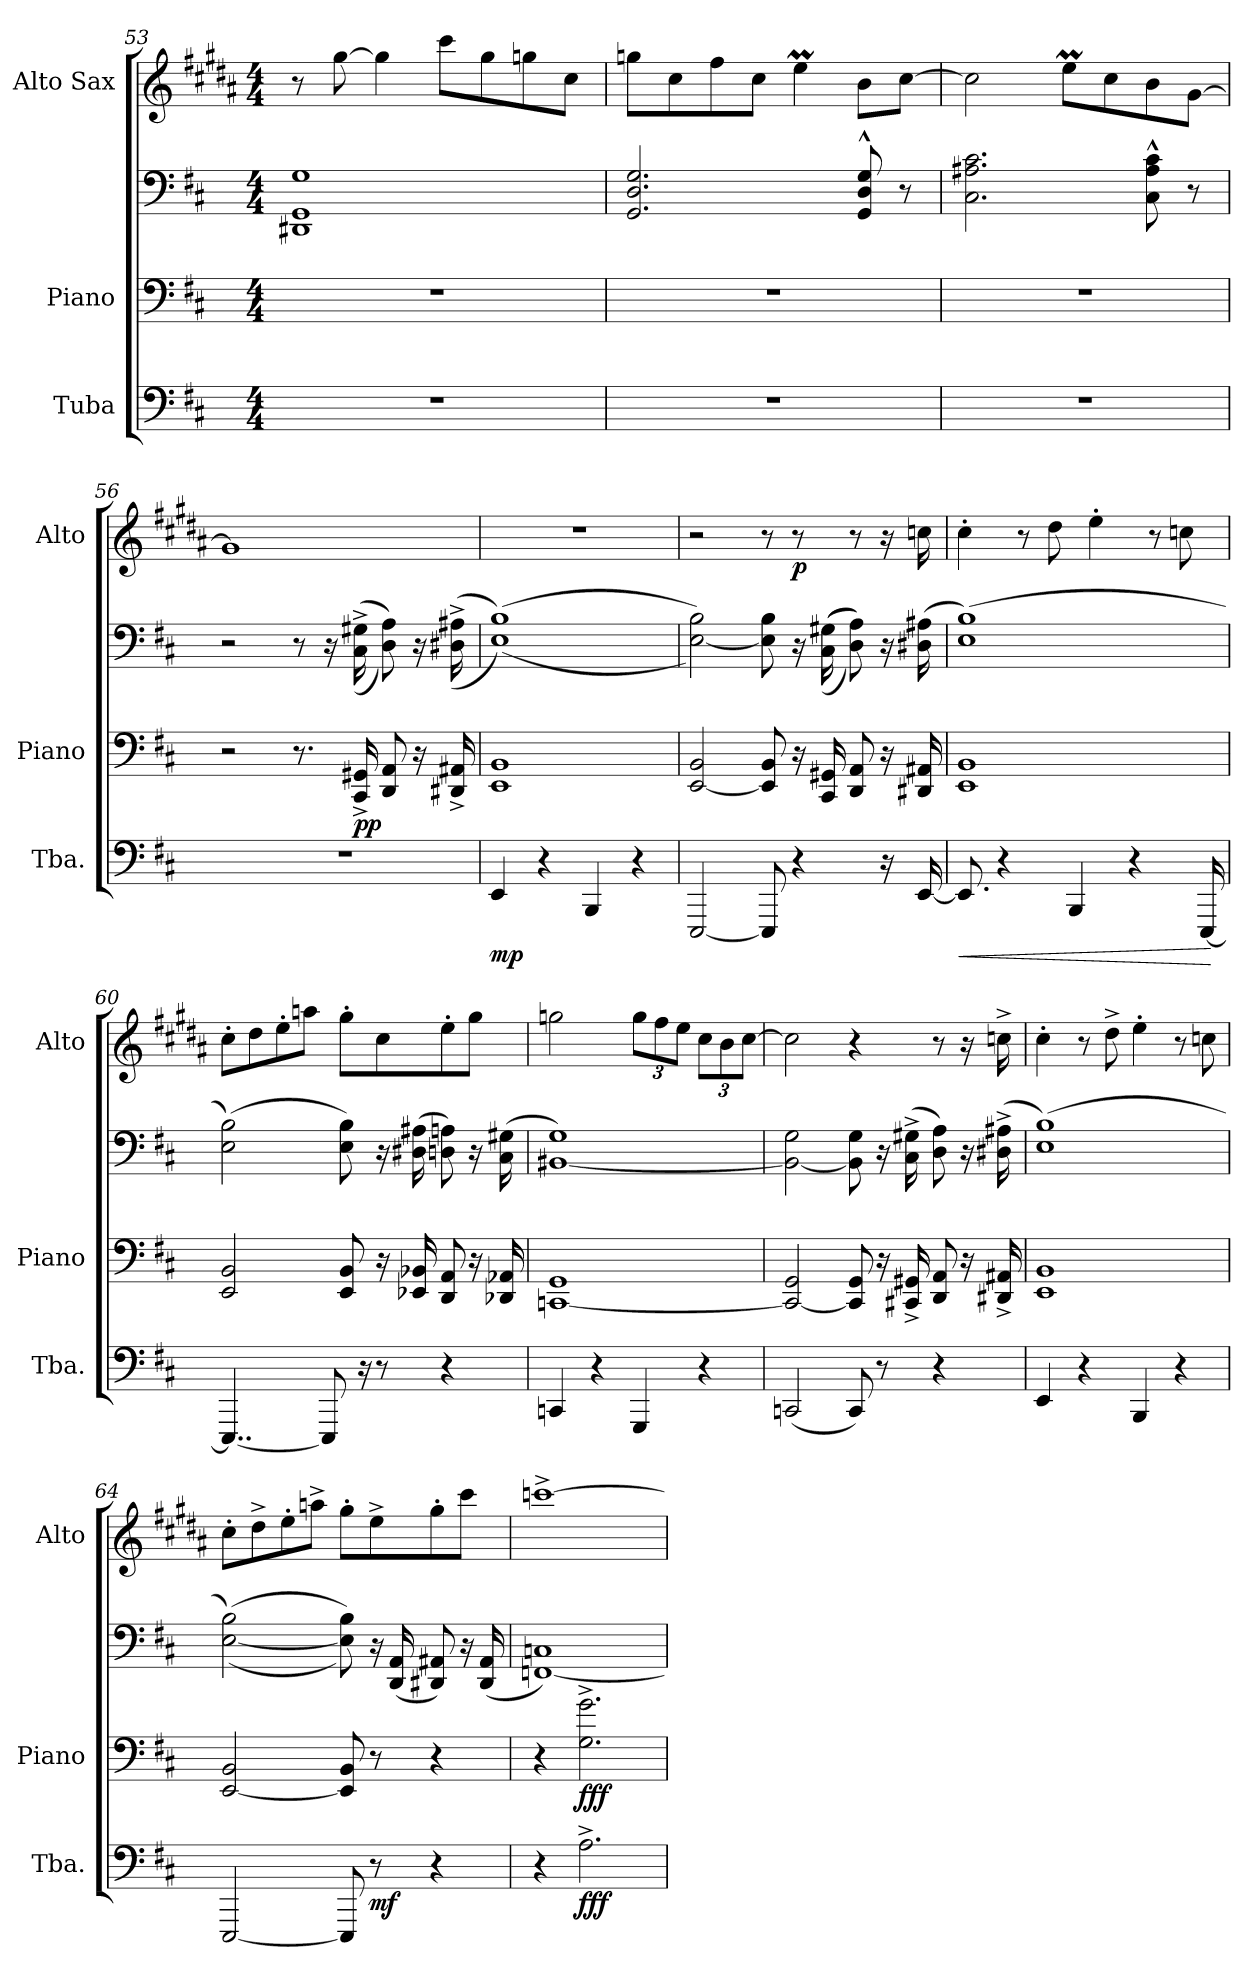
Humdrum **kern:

**kern	**dynam	**kern	**kern	**dynam	**kern	**dynam
*part3	*part3	*part2	*part2	*part2	*part1	*part1
*staff4	*staff4	*staff3	*staff2	*staff2/3	*staff1	*staff1
*I"Tuba	*	*I"Piano	*	*	*I"Alto Sax	*
*I'Tba.	*	*I'Piano	*	*	*I'Alto	*
*clefF4	*	*clefF4	*clefF4	*	*clefG2	*
*	*	*	*	*	*ITrd5c9	*
*k[f#c#]	*	*k[f#c#]	*k[f#c#]	*	*k[f#c#]	*
*M4/4	*	*M4/4	*M4/4	*	*M4/4	*
=53	=53	=53	=53	=53	=53	=53
1r	.	1r	1DD#X 1GG 1G	.	8r	.
.	.	.	.	.	[8b\	.
.	.	.	.	.	4b\]	.
.	.	.	.	.	8ee\L	.
.	.	.	.	.	8b\	.
.	.	.	.	.	8b-X\	.
.	.	.	.	.	8e\J	.
!!LO:LB:g=z
=54	=54	=54	=54	=54	=54	=54
1r	.	1r	2.GG/ 2.D/ 2.G/	.	8b-X\L	.
.	.	.	.	.	8e\	.
.	.	.	.	.	8a\	.
.	.	.	.	.	8e\J	.
.	.	.	.	.	4gM\	.
.	.	.	8GG/^^ 8D/^^ 8G/^^	.	8d\L	.
.	.	.	8r	.	[8e\J	.
=55	=55	=55	=55	=55	=55	=55
1r	.	1r	2.C#\ 2.A#X\ 2.c#\	.	2e\]	.
.	.	.	.	.	8gM\L	.
.	.	.	.	.	8e\	.
.	.	.	8C#\^^ 8A#\^^ 8c#\^^	.	8d\	.
.	.	.	8r	.	[8B\J	.
=56	=56	=56	=56	=56	=56	=56
1r	.	2r	2r	.	1B]	.
.	.	8.r	8r	.	.	.
.	.	.	16r	.	.	.
!	!	!	!	!LO:DY:b=2	!	!
!	!	!	!	!LO:DY:n=1:b	!	!
.	.	16CC#/^ 16GG#X/^	((16C#\^ 16G#X\^	p p	.	.
.	.	8DD/ 8AA/	8D\ 8A\))	.	.	.
.	.	16r	16r	.	.	.
.	.	16DD#X/^ 16AA#X/^	((16D#X\^ 16A#X\^	.	.	.
=57	=57	=57	=57	=57	=57	=57
!	!LO:DY:b	!	!	!	!	!
4EE/	mp	1EE 1BB	((1E 1B))	.	1r	.
4r	.	.	.	.	.	.
4BBB/	.	.	.	.	.	.
4r	.	.	.	.	.	.
!!LO:LB:g=z
=58	=58	=58	=58	=58	=58	=58
[2EEE/	.	[2EE/ 2BB/	[2E\ 2B\))	.	2r	.
8EEE/]	.	8EE/] 8BB/	8E\] 8B\	.	8r	.
!	!	!	!	!	!	!LO:DY:b
4r	.	16r	16r	.	8r	p
.	.	16CC#/ 16GG#X/	(((16C#\ 16G#X\	.	.	.
.	.	8DD/ 8AA/	8D\ 8A\)))	.	8r	.
16r	.	16r	16r	.	16r	.
[16EE/	.	16DD#X/ 16AA#X/	(16D#X\ 16A#X\	.	16e-X\	.
=59	=59	=59	=59	=59	=59	=59
!	!LO:HP:b	!	!	!	!	!
8.EE/]	<	1EE 1BB	(1E 1B)	.	4e'\	.
4r	.	.	.	.	.	.
.	.	.	.	.	8r	.
.	.	.	.	.	8f#\	.
4BBB/	.	.	.	.	.	.
.	.	.	.	.	4g'\	.
4r	.	.	.	.	.	.
.	.	.	.	.	8r	.
.	.	.	.	.	8e-X\	.
[16EEE/	.	.	.	.	.	.
.	[	.	.	.	.	.
=60	=60	=60	=60	=60	=60	=60
4..EEE/_	.	2EE/ 2BB/	(2E\ 2B\)	.	8e'\L	.
.	.	.	.	.	8f#\	.
.	.	.	.	.	8g'\	.
.	.	.	.	.	8ccn\J	.
8EEE/]	.	.	.	.	.	.
.	.	8EE/ 8BB/	8E\ 8B\)	.	8b'\L	.
16r	.	.	.	.	.	.
8r	.	16r	16r	.	8e\	.
.	.	16EE-X/ 16BB-X/	(16D#X\ 16A#X\	.	.	.
4r	.	8DD/ 8AA/	8Dn\ 8An\)	.	8g'\	.
.	.	16r	16r	.	8b\J	.
.	.	16DD-X/ 16AA-X/	(16C#\ 16G#X\	.	.	.
!!LO:PB:g=z
=61	=61	=61	=61	=61	=61	=61
4CCn/	.	[1CCn 1GG	[1BB#X 1G)	.	2b-X\	.
4r	.	.	.	.	.	.
*	*	*	*	*	*Xbrackettup	*
4GGG/	.	.	.	.	12b-\L	.
.	.	.	.	.	12a\	.
.	.	.	.	.	12g\J	.
4r	.	.	.	.	12e\L	.
.	.	.	.	.	12d\	.
.	.	.	.	.	[12e\J	.
=62	=62	=62	=62	=62	=62	=62
(2CCn/	.	2CC/_ 2GG/	2BB#\_ 2G\	.	2e\]	.
8CC/)	.	8CC/] 8GG/	8BB#\] 8G\	.	4r	.
8r	.	16r	16r	.	.	.
.	.	16CC#X/^ 16GG#X/^	(16C#\^ 16G#X\^	.	.	.
4r	.	8DD/ 8AA/	8D\ 8A\)	.	8r	.
.	.	16r	16r	.	16r	.
.	.	16DD#X/^ 16AA#X/^	(16D#X\^ 16A#X\^	.	16e-X^\	.
=63	=63	=63	=63	=63	=63	=63
4EE/	.	1EE 1BB	(1E 1B)	.	4e'\	.
4r	.	.	.	.	8r	.
.	.	.	.	.	8f#^\	.
4BBB/	.	.	.	.	4g'\	.
4r	.	.	.	.	8r	.
.	.	.	.	.	8e-X\	.
!!LO:LB:g=z
=64	=64	=64	=64	=64	=64	=64
[2EEE/	.	[2EE/ 2BB/	(([2E\ 2B\)	.	8e'\L	.
.	.	.	.	.	8f#^\	.
.	.	.	.	.	8g'\	.
.	.	.	.	.	8ccn^\J	.
8EEE/]	.	8EE/] 8BB/	8E\] 8B\))	.	8b'\L	.
!	!LO:DY:b	!	!	!	!	!
8r	mf	8r	16r	.	8g^\	.
.	.	.	(16DD/ 16AA/	.	.	.
4r	.	4r	8DD#X/ 8AA#X/)	.	8b'\	.
.	.	.	16r	.	8ee\J	.
.	.	.	(16DD#/ 16AA#/	.	.	.
=65	=65	=65	=65	=65	=65	=65
4r	.	4r	[1FFn 1Cn)	.	[1ee-X^	.
!	!LO:DY:b	!	!	!LO:DY:b=2	!	!
2.A^\	fff	2.G\^ 2.g\^	.	fff	.	.
=	=	=	=	=	=	=
*-	*-	*-	*-	*-	*-	*-
